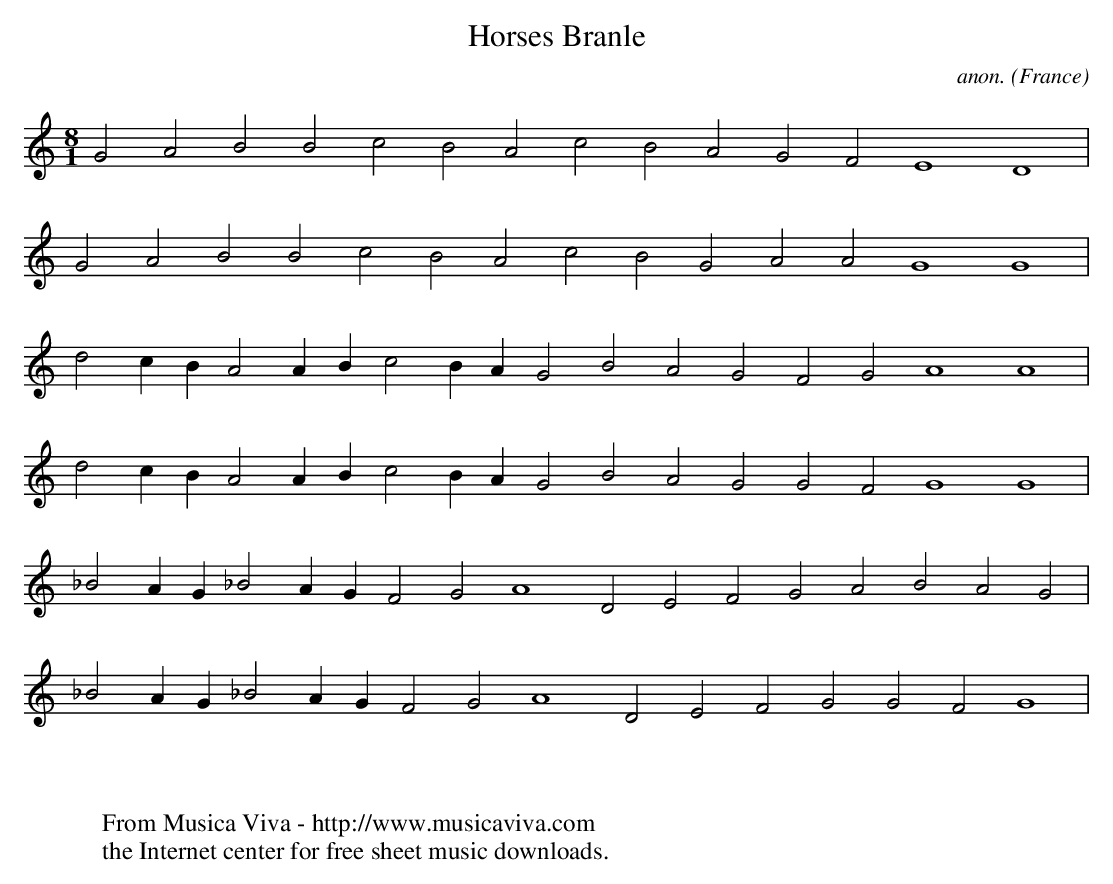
X:1
T:Horses Branle
C:anon.
O:France
M:8/1
L:1/2
K:Gmix
G A B B c B A c B A G F E2 D2 |
G A B B c B A c B G A A G2 G2 |
d c/ B/ A A/ B/ c B/ A/ G B A G F G A2 A2 |
d c/ B/ A A/ B/ c B/ A/ G B A G G F G2 G2 |
_B A/ G/ _B A/ G/ F G A2 D E F G A B A G |
_B A/ G/ _B A/ G/ F G A2 D E F G G F G2  |
W:
W:
W:  From Musica Viva - http://www.musicaviva.com
W:  the Internet center for free sheet music downloads.
